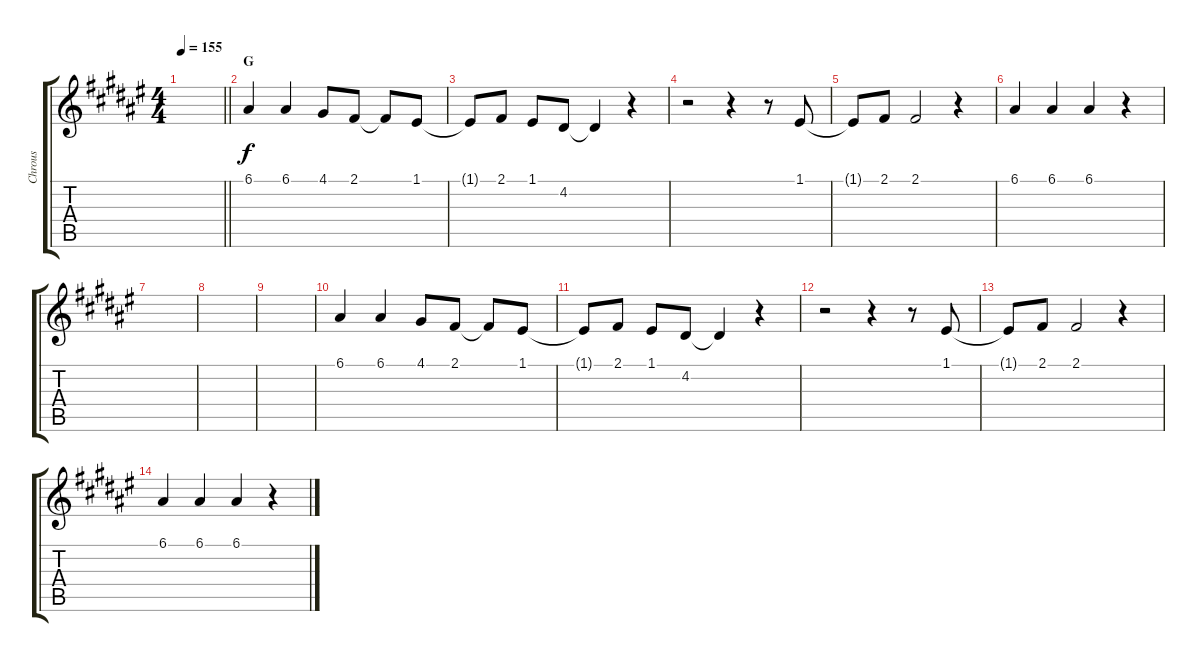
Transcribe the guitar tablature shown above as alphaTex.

\track ("Chrous" "Chrous") {instrument sopranosax}
\staff {score tabs}
\tuning (E4 B3 G3 D3 A2 E2) {hide}
\ts (4 4)
\tempo 155
\clef g2
\barLineRight lightlight
\ks f#
|
\section ("" "G")
6.1.4 6.1.4 4.1.8 2.1.8 2.1{t}.8 1.1.8 |
1.1{t}.8 2.1.8 1.1.8 4.2.8 4.2{t}.4 r.4 |
r.2 r.4 r.8 1.1.8 |
1.1{t}.8 2.1.8 2.1.2 r.4 |
6.1.4 6.1.4 6.1.4 r.4 |
|
|
|
6.1.4 6.1.4 4.1.8 2.1.8 2.1{t}.8 1.1.8 |
1.1{t}.8 2.1.8 1.1.8 4.2.8 4.2{t}.4 r.4 |
r.2 r.4 r.8 1.1.8 |
1.1{t}.8 2.1.8 2.1.2 r.4 |
6.1.4 6.1.4 6.1.4 r.4
